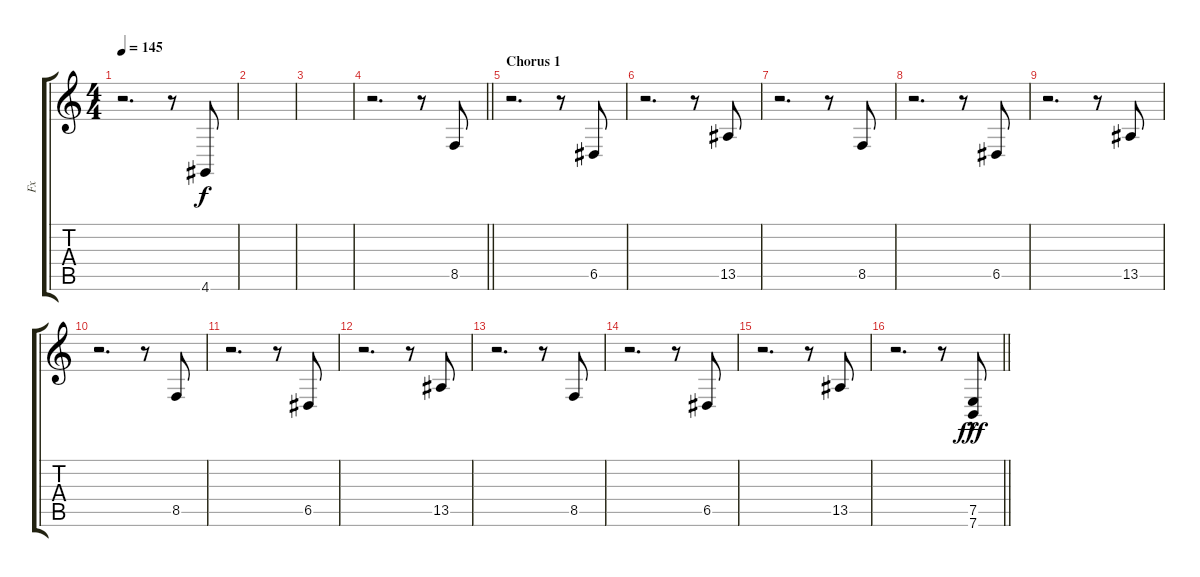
\track ("Fx" "Fx") {instrument guitarfretnoise}
\staff {score tabs}
\tuning (E4 B3 G3 D3 A2 E2) {hide}
\ts (4 4)
\tempo 145
\clef g2
\ks c
r.2{d dy f} r.8 4.6.8 |
|
|
\barLineRight lightlight
r.2{d} r.8 8.5.8 |
\section ("" "Chorus 1")
r.2{d} r.8 6.5.8 |
r.2{d} r.8 13.5.8 |
r.2{d} r.8 8.5.8 |
r.2{d} r.8 6.5.8 |
r.2{d} r.8 13.5.8 |
r.2{d} r.8 8.5.8 |
r.2{d} r.8 6.5.8 |
r.2{d} r.8 13.5.8 |
r.2{d} r.8 8.5.8 |
r.2{d} r.8 6.5.8 |
r.2{d} r.8 13.5.8 |
\barLineRight lightlight
r.2{d} r.8 (7.5{hac} 7.6).8{dy fff}
